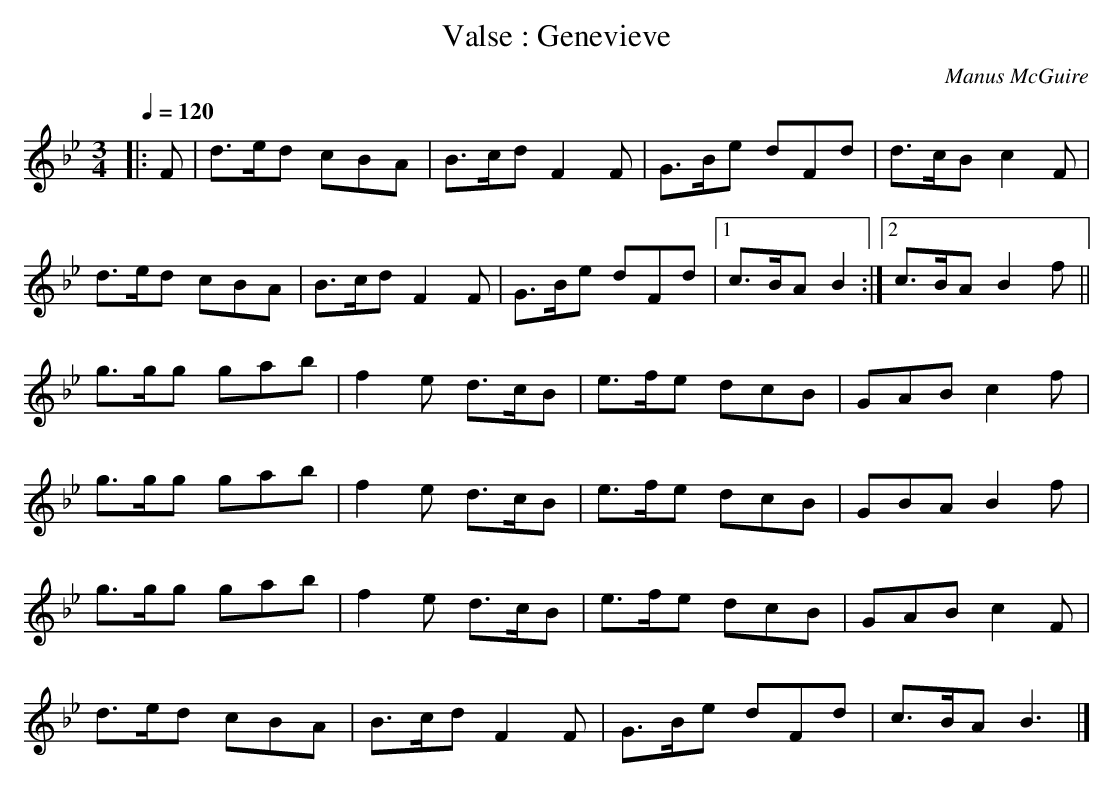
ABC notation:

X:1
T:Valse : Genevieve
C:Manus McGuire
M:3/4
L:1/8
Q:1/4=120
K:Bbmaj
|:F | d>ed cBA | B>cd F2F | G>Be dFd | d>cB c2F |
d>ed cBA | B>cd F2F | G>Be dFd |1 c>BA B2 :|2 c>BA B2f ||
g>gg gab | f2e d>cB | e>fe dcB | GAB c2f |
g>gg gab | f2e d>cB | e>fe dcB | GBA B2f |
g>gg gab | f2e d>cB | e>fe dcB | GAB c2F |
d>ed cBA | B>cd F2F | G>Be dFd | c>BA B3 |]
